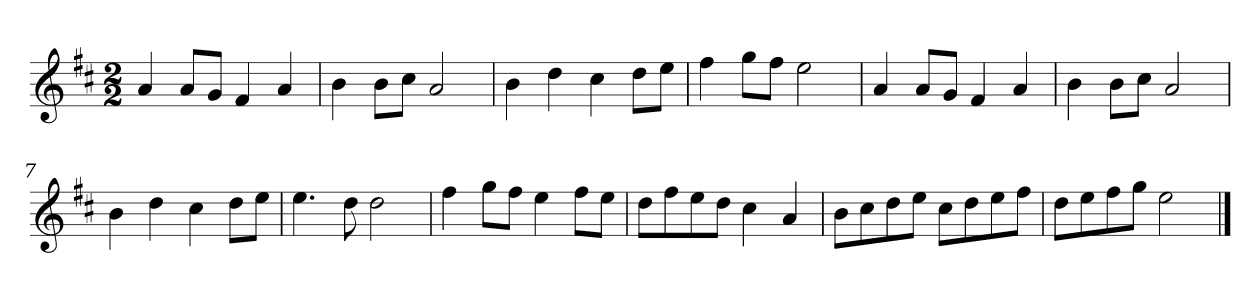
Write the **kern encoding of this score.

**kern
*part1
*staff1
*k[f#c#]
*M2/2
*MM120
=1
4a
8aL
8gJ
4f#
4a
=2
4b
8bL
8cc#J
2a
=3
4b
4dd
4cc#
8ddL
8eeJ
=4
4ff#
8ggL
8ff#J
2ee
=5
4a
8aL
8gJ
4f#
4a
=6
4b
8bL
8cc#J
2a
=7
4b
4dd
4cc#
8ddL
8eeJ
=8
4.ee
8dd
2dd
=9
4ff#
8ggL
8ff#J
4ee
8ff#L
8eeJ
=10
8ddL
8ff#
8ee
8ddJ
4cc#
4a
=11
8bL
8cc#
8dd
8eeJ
8cc#L
8dd
8ee
8ff#J
=12
8ddL
8ee
8ff#
8ggJ
2ee
==
*-
